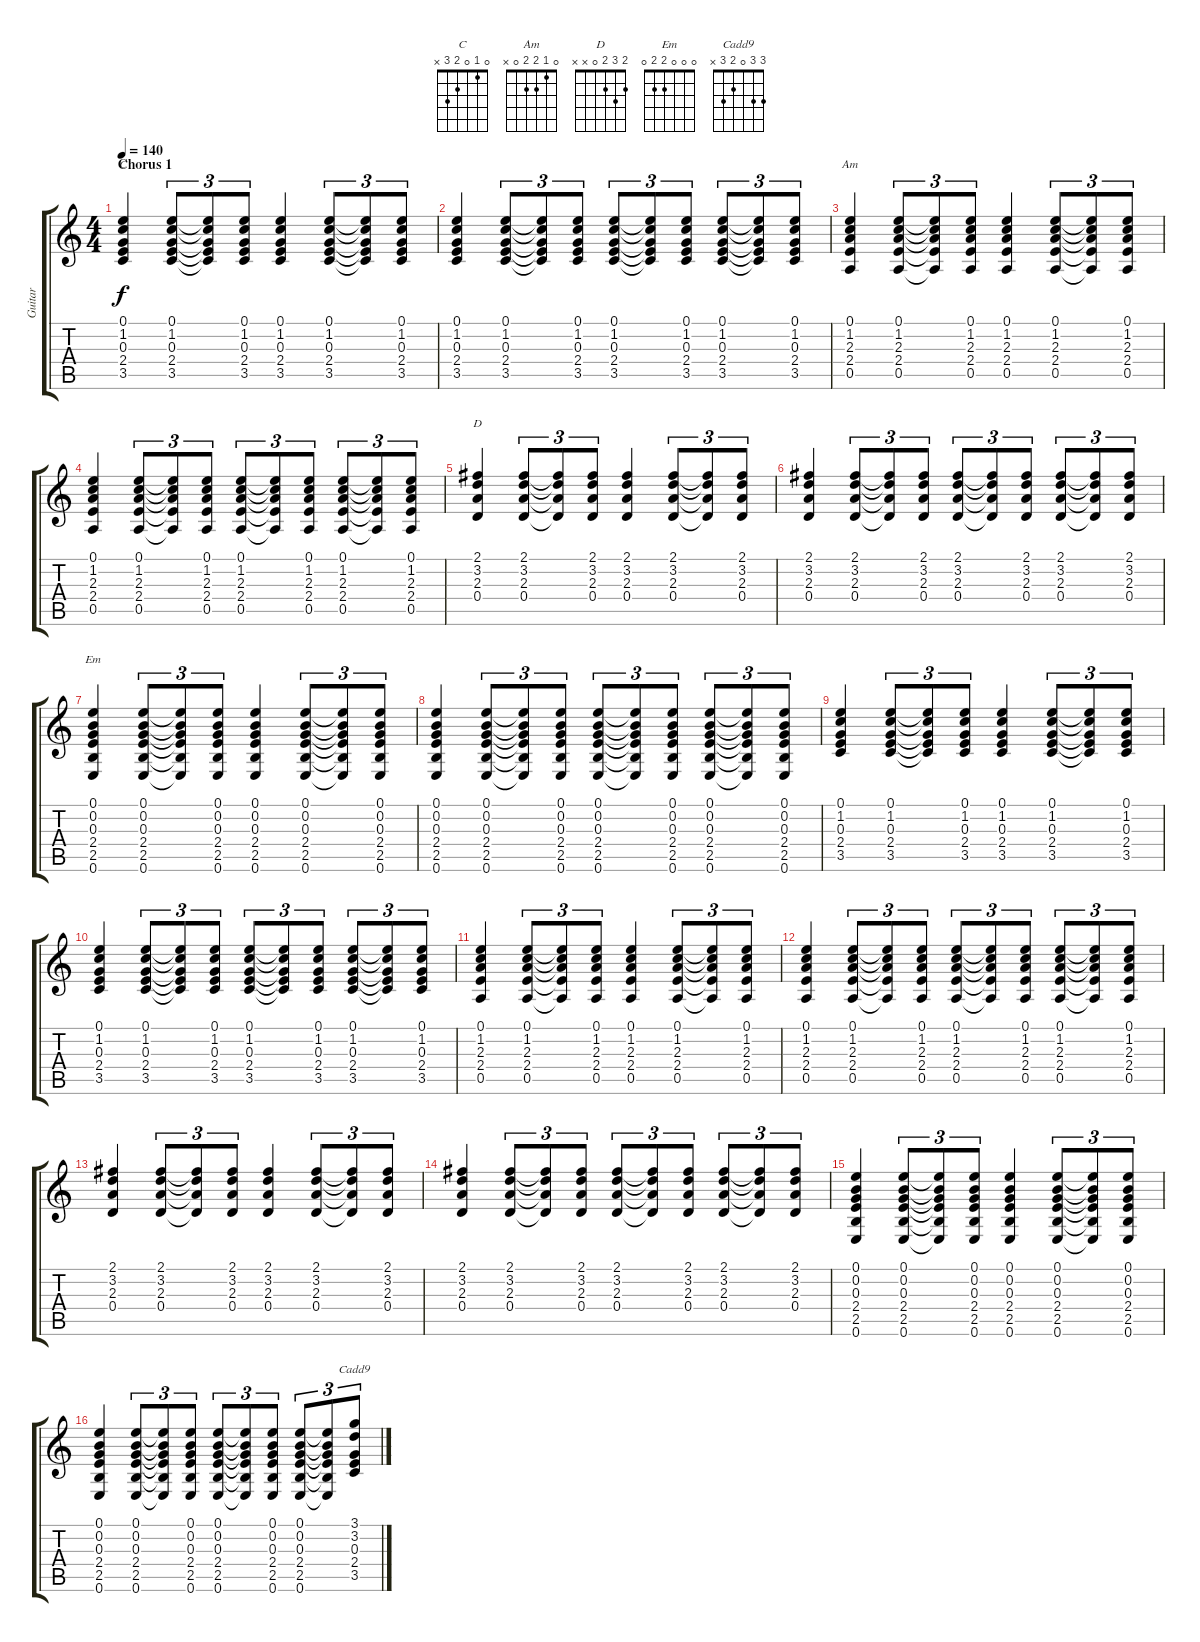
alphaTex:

\track ("Guitar" "Guitar") {instrument acousticguitarsteel}
\staff {score tabs}
\tuning (E4 B3 G3 D3 A2 E2) {hide}
\chord ("C" 0 1 0 2 3 x)
\chord ("Am" 0 1 2 2 0 x)
\chord ("D" 2 3 2 0 x x)
\chord ("Em" 0 0 0 2 2 0)
\chord ("Cadd9" 3 3 0 2 3 x)
\ts (4 4)
\section ("" "Chorus 1")
\tempo 140
\clef g2
\ks c
(0.1 1.2 0.3 2.4 3.5).4{ch "C" dy f instrument acousticguitarsteel} (0.1 1.2 0.3 2.4 3.5).8{tu (3 2)} (0.1{t} 1.2{t} 0.3{t} 2.4{t} 3.5{t}).8{tu (3 2)} (0.1 1.2 0.3 2.4 3.5).8{tu (3 2)} (0.1 1.2 0.3 2.4 3.5).4 (0.1 1.2 0.3 2.4 3.5).8{tu (3 2)} (0.1{t} 1.2{t} 0.3{t} 2.4{t} 3.5{t}).8{tu (3 2)} (0.1 1.2 0.3 2.4 3.5).8{tu (3 2)} |
(0.1 1.2 0.3 2.4 3.5).4 (0.1 1.2 0.3 2.4 3.5).8{tu (3 2)} (0.1{t} 1.2{t} 0.3{t} 2.4{t} 3.5{t}).8{tu (3 2)} (0.1 1.2 0.3 2.4 3.5).8{tu (3 2)} (0.1 1.2 0.3 2.4 3.5).8{tu (3 2)} (0.1{t} 1.2{t} 0.3{t} 2.4{t} 3.5{t}).8{tu (3 2)} (0.1 1.2 0.3 2.4 3.5).8{tu (3 2)} (0.1 1.2 0.3 2.4 3.5).8{tu (3 2)} (0.1{t} 1.2{t} 0.3{t} 2.4{t} 3.5{t}).8{tu (3 2)} (0.1 1.2 0.3 2.4 3.5).8{tu (3 2)} |
(0.1 1.2 2.3 2.4 0.5).4{ch "Am"} (0.1 1.2 2.3 2.4 0.5).8{tu (3 2)} (0.1{t} 1.2{t} 2.3{t} 2.4{t} 0.5{t}).8{tu (3 2)} (0.1 1.2 2.3 2.4 0.5).8{tu (3 2)} (0.1 1.2 2.3 2.4 0.5).4 (0.1 1.2 2.3 2.4 0.5).8{tu (3 2)} (0.1{t} 1.2{t} 2.3{t} 2.4{t} 0.5{t}).8{tu (3 2)} (0.1 1.2 2.3 2.4 0.5).8{tu (3 2)} |
(0.1 1.2 2.3 2.4 0.5).4 (0.1 1.2 2.3 2.4 0.5).8{tu (3 2)} (0.1{t} 1.2{t} 2.3{t} 2.4{t} 0.5{t}).8{tu (3 2)} (0.1 1.2 2.3 2.4 0.5).8{tu (3 2)} (0.1 1.2 2.3 2.4 0.5).8{tu (3 2)} (0.1{t} 1.2{t} 2.3{t} 2.4{t} 0.5{t}).8{tu (3 2)} (0.1 1.2 2.3 2.4 0.5).8{tu (3 2)} (0.1 1.2 2.3 2.4 0.5).8{tu (3 2)} (0.1{t} 1.2{t} 2.3{t} 2.4{t} 0.5{t}).8{tu (3 2)} (0.1 1.2 2.3 2.4 0.5).8{tu (3 2)} |
(2.1 3.2 2.3 0.4).4{ch "D"} (2.1 3.2 2.3 0.4).8{tu (3 2)} (2.1{t} 3.2{t} 2.3{t} 0.4{t}).8{tu (3 2)} (2.1 3.2 2.3 0.4).8{tu (3 2)} (2.1 3.2 2.3 0.4).4 (2.1 3.2 2.3 0.4).8{tu (3 2)} (2.1{t} 3.2{t} 2.3{t} 0.4{t}).8{tu (3 2)} (2.1 3.2 2.3 0.4).8{tu (3 2)} |
(2.1 3.2 2.3 0.4).4 (2.1 3.2 2.3 0.4).8{tu (3 2)} (2.1{t} 3.2{t} 2.3{t} 0.4{t}).8{tu (3 2)} (2.1 3.2 2.3 0.4).8{tu (3 2)} (2.1 3.2 2.3 0.4).8{tu (3 2)} (2.1{t} 3.2{t} 2.3{t} 0.4{t}).8{tu (3 2)} (2.1 3.2 2.3 0.4).8{tu (3 2)} (2.1 3.2 2.3 0.4).8{tu (3 2)} (2.1{t} 3.2{t} 2.3{t} 0.4{t}).8{tu (3 2)} (2.1 3.2 2.3 0.4).8{tu (3 2)} |
(0.1 0.2 0.3 2.4 2.5 0.6).4{ch "Em"} (0.1 0.2 0.3 2.4 2.5 0.6).8{tu (3 2)} (0.1{t} 0.2{t} 0.3{t} 2.4{t} 2.5{t} 0.6{t}).8{tu (3 2)} (0.1 0.2 0.3 2.4 2.5 0.6).8{tu (3 2)} (0.1 0.2 0.3 2.4 2.5 0.6).4 (0.1 0.2 0.3 2.4 2.5 0.6).8{tu (3 2)} (0.1{t} 0.2{t} 0.3{t} 2.4{t} 2.5{t} 0.6{t}).8{tu (3 2)} (0.1 0.2 0.3 2.4 2.5 0.6).8{tu (3 2)} |
(0.1 0.2 0.3 2.4 2.5 0.6).4 (0.1 0.2 0.3 2.4 2.5 0.6).8{tu (3 2)} (0.1{t} 0.2{t} 0.3{t} 2.4{t} 2.5{t} 0.6{t}).8{tu (3 2)} (0.1 0.2 0.3 2.4 2.5 0.6).8{tu (3 2)} (0.1 0.2 0.3 2.4 2.5 0.6).8{tu (3 2)} (0.1{t} 0.2{t} 0.3{t} 2.4{t} 2.5{t} 0.6{t}).8{tu (3 2)} (0.1 0.2 0.3 2.4 2.5 0.6).8{tu (3 2)} (0.1 0.2 0.3 2.4 2.5 0.6).8{tu (3 2)} (0.1{t} 0.2{t} 0.3{t} 2.4{t} 2.5{t} 0.6{t}).8{tu (3 2)} (0.1 0.2 0.3 2.4 2.5 0.6).8{tu (3 2)} |
(0.1 1.2 0.3 2.4 3.5).4 (0.1 1.2 0.3 2.4 3.5).8{tu (3 2)} (0.1{t} 1.2{t} 0.3{t} 2.4{t} 3.5{t}).8{tu (3 2)} (0.1 1.2 0.3 2.4 3.5).8{tu (3 2)} (0.1 1.2 0.3 2.4 3.5).4 (0.1 1.2 0.3 2.4 3.5).8{tu (3 2)} (0.1{t} 1.2{t} 0.3{t} 2.4{t} 3.5{t}).8{tu (3 2)} (0.1 1.2 0.3 2.4 3.5).8{tu (3 2)} |
(0.1 1.2 0.3 2.4 3.5).4 (0.1 1.2 0.3 2.4 3.5).8{tu (3 2)} (0.1{t} 1.2{t} 0.3{t} 2.4{t} 3.5{t}).8{tu (3 2)} (0.1 1.2 0.3 2.4 3.5).8{tu (3 2)} (0.1 1.2 0.3 2.4 3.5).8{tu (3 2)} (0.1{t} 1.2{t} 0.3{t} 2.4{t} 3.5{t}).8{tu (3 2)} (0.1 1.2 0.3 2.4 3.5).8{tu (3 2)} (0.1 1.2 0.3 2.4 3.5).8{tu (3 2)} (0.1{t} 1.2{t} 0.3{t} 2.4{t} 3.5{t}).8{tu (3 2)} (0.1 1.2 0.3 2.4 3.5).8{tu (3 2)} |
(0.1 1.2 2.3 2.4 0.5).4 (0.1 1.2 2.3 2.4 0.5).8{tu (3 2)} (0.1{t} 1.2{t} 2.3{t} 2.4{t} 0.5{t}).8{tu (3 2)} (0.1 1.2 2.3 2.4 0.5).8{tu (3 2)} (0.1 1.2 2.3 2.4 0.5).4 (0.1 1.2 2.3 2.4 0.5).8{tu (3 2)} (0.1{t} 1.2{t} 2.3{t} 2.4{t} 0.5{t}).8{tu (3 2)} (0.1 1.2 2.3 2.4 0.5).8{tu (3 2)} |
(0.1 1.2 2.3 2.4 0.5).4 (0.1 1.2 2.3 2.4 0.5).8{tu (3 2)} (0.1{t} 1.2{t} 2.3{t} 2.4{t} 0.5{t}).8{tu (3 2)} (0.1 1.2 2.3 2.4 0.5).8{tu (3 2)} (0.1 1.2 2.3 2.4 0.5).8{tu (3 2)} (0.1{t} 1.2{t} 2.3{t} 2.4{t} 0.5{t}).8{tu (3 2)} (0.1 1.2 2.3 2.4 0.5).8{tu (3 2)} (0.1 1.2 2.3 2.4 0.5).8{tu (3 2)} (0.1{t} 1.2{t} 2.3{t} 2.4{t} 0.5{t}).8{tu (3 2)} (0.1 1.2 2.3 2.4 0.5).8{tu (3 2)} |
(2.1 3.2 2.3 0.4).4 (2.1 3.2 2.3 0.4).8{tu (3 2)} (2.1{t} 3.2{t} 2.3{t} 0.4{t}).8{tu (3 2)} (2.1 3.2 2.3 0.4).8{tu (3 2)} (2.1 3.2 2.3 0.4).4 (2.1 3.2 2.3 0.4).8{tu (3 2)} (2.1{t} 3.2{t} 2.3{t} 0.4{t}).8{tu (3 2)} (2.1 3.2 2.3 0.4).8{tu (3 2)} |
(2.1 3.2 2.3 0.4).4 (2.1 3.2 2.3 0.4).8{tu (3 2)} (2.1{t} 3.2{t} 2.3{t} 0.4{t}).8{tu (3 2)} (2.1 3.2 2.3 0.4).8{tu (3 2)} (2.1 3.2 2.3 0.4).8{tu (3 2)} (2.1{t} 3.2{t} 2.3{t} 0.4{t}).8{tu (3 2)} (2.1 3.2 2.3 0.4).8{tu (3 2)} (2.1 3.2 2.3 0.4).8{tu (3 2)} (2.1{t} 3.2{t} 2.3{t} 0.4{t}).8{tu (3 2)} (2.1 3.2 2.3 0.4).8{tu (3 2)} |
(0.1 0.2 0.3 2.4 2.5 0.6).4 (0.1 0.2 0.3 2.4 2.5 0.6).8{tu (3 2)} (0.1{t} 0.2{t} 0.3{t} 2.4{t} 2.5{t} 0.6{t}).8{tu (3 2)} (0.1 0.2 0.3 2.4 2.5 0.6).8{tu (3 2)} (0.1 0.2 0.3 2.4 2.5 0.6).4 (0.1 0.2 0.3 2.4 2.5 0.6).8{tu (3 2)} (0.1{t} 0.2{t} 0.3{t} 2.4{t} 2.5{t} 0.6{t}).8{tu (3 2)} (0.1 0.2 0.3 2.4 2.5 0.6).8{tu (3 2)} |
(0.1 0.2 0.3 2.4 2.5 0.6).4 (0.1 0.2 0.3 2.4 2.5 0.6).8{tu (3 2)} (0.1{t} 0.2{t} 0.3{t} 2.4{t} 2.5{t} 0.6{t}).8{tu (3 2)} (0.1 0.2 0.3 2.4 2.5 0.6).8{tu (3 2)} (0.1 0.2 0.3 2.4 2.5 0.6).8{tu (3 2)} (0.1{t} 0.2{t} 0.3{t} 2.4{t} 2.5{t} 0.6{t}).8{tu (3 2)} (0.1 0.2 0.3 2.4 2.5 0.6).8{tu (3 2)} (0.1 0.2 0.3 2.4 2.5 0.6).8{tu (3 2)} (0.1{t} 0.2{t} 0.3{t} 2.4{t} 2.5{t} 0.6{t}).8{tu (3 2)} (3.1 3.2 0.3 2.4 3.5).8{tu (3 2) ch "Cadd9"}
